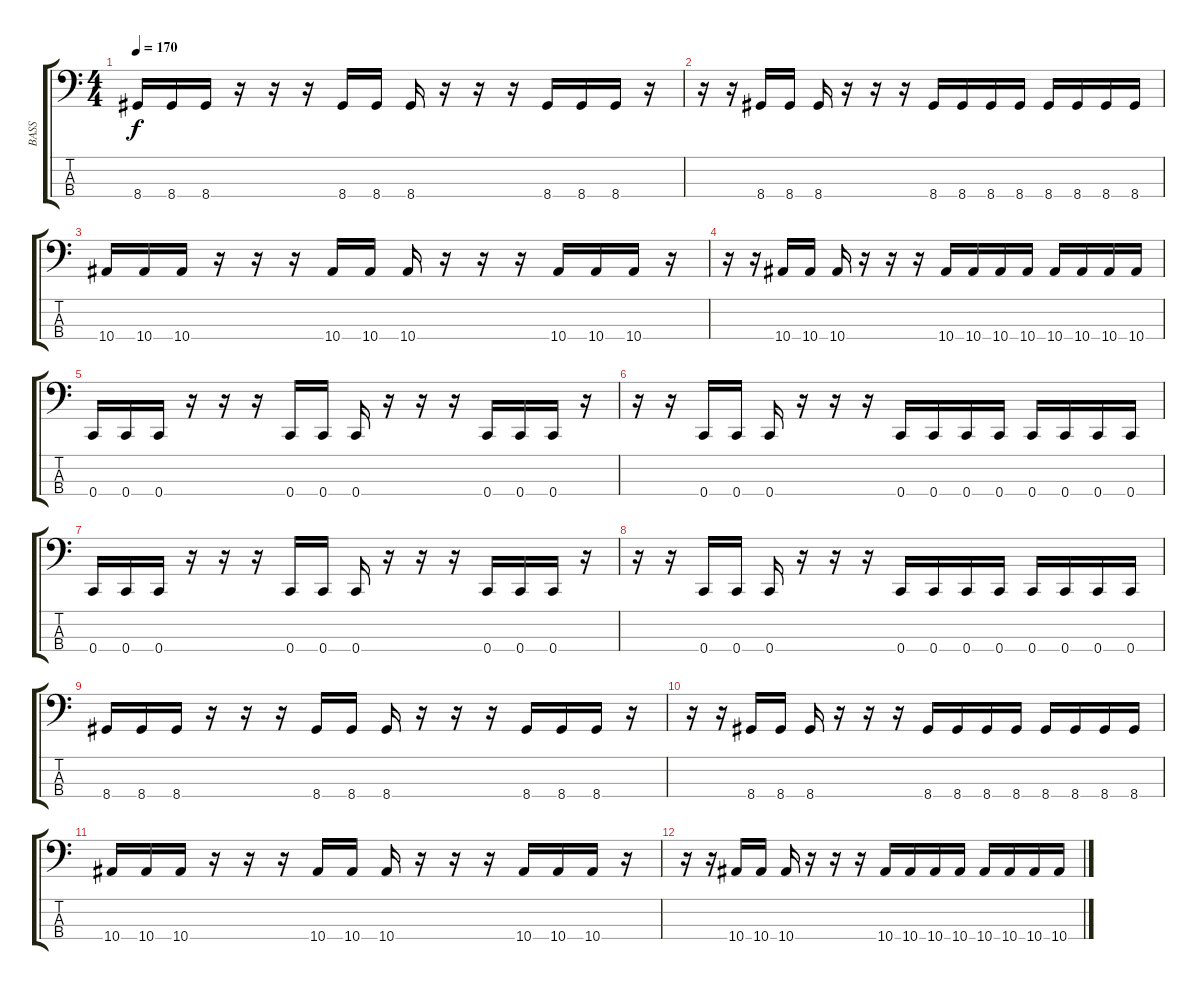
\track ("BASS" "BASS") {instrument electricbassfinger}
\staff {score tabs}
\tuning (F2 C2 G1 C1) {hide}
\ts (4 4)
\tempo 170
\clef f4
\ks c
8.4.16{dy f} 8.4.16 8.4.16 r.16 r.16 r.16 8.4.16 8.4.16 8.4.16 r.16 r.16 r.16 8.4.16 8.4.16 8.4.16 r.16 |
r.16 r.16 8.4.16 8.4.16 8.4.16 r.16 r.16 r.16 8.4.16 8.4.16 8.4.16 8.4.16 8.4.16 8.4.16 8.4.16 8.4.16 |
10.4.16 10.4.16 10.4.16 r.16 r.16 r.16 10.4.16 10.4.16 10.4.16 r.16 r.16 r.16 10.4.16 10.4.16 10.4.16 r.16 |
r.16 r.16 10.4.16 10.4.16 10.4.16 r.16 r.16 r.16 10.4.16 10.4.16 10.4.16 10.4.16 10.4.16 10.4.16 10.4.16 10.4.16 |
0.4.16 0.4.16 0.4.16 r.16 r.16 r.16 0.4.16 0.4.16 0.4.16 r.16 r.16 r.16 0.4.16 0.4.16 0.4.16 r.16 |
r.16 r.16 0.4.16 0.4.16 0.4.16 r.16 r.16 r.16 0.4.16 0.4.16 0.4.16 0.4.16 0.4.16 0.4.16 0.4.16 0.4.16 |
0.4.16 0.4.16 0.4.16 r.16 r.16 r.16 0.4.16 0.4.16 0.4.16 r.16 r.16 r.16 0.4.16 0.4.16 0.4.16 r.16 |
r.16 r.16 0.4.16 0.4.16 0.4.16 r.16 r.16 r.16 0.4.16 0.4.16 0.4.16 0.4.16 0.4.16 0.4.16 0.4.16 0.4.16 |
8.4.16 8.4.16 8.4.16 r.16 r.16 r.16 8.4.16 8.4.16 8.4.16 r.16 r.16 r.16 8.4.16 8.4.16 8.4.16 r.16 |
r.16 r.16 8.4.16 8.4.16 8.4.16 r.16 r.16 r.16 8.4.16 8.4.16 8.4.16 8.4.16 8.4.16 8.4.16 8.4.16 8.4.16 |
10.4.16 10.4.16 10.4.16 r.16 r.16 r.16 10.4.16 10.4.16 10.4.16 r.16 r.16 r.16 10.4.16 10.4.16 10.4.16 r.16 |
r.16 r.16 10.4.16 10.4.16 10.4.16 r.16 r.16 r.16 10.4.16 10.4.16 10.4.16 10.4.16 10.4.16 10.4.16 10.4.16 10.4.16
